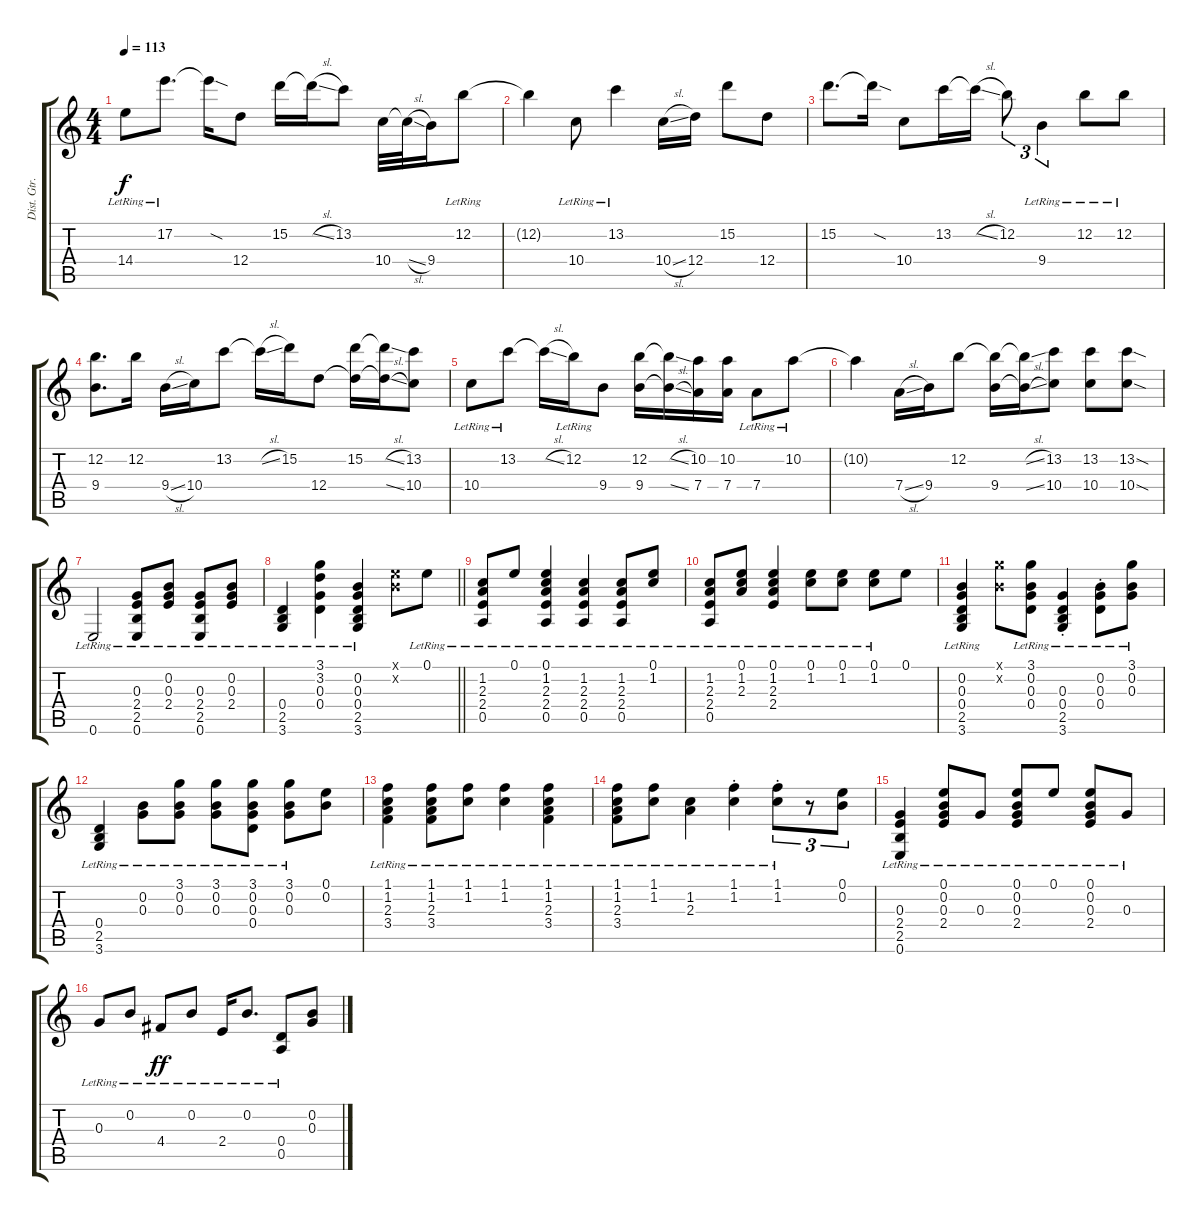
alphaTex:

\track ("Dist. Gtr." "Dist. Gtr.") {instrument overdrivenguitar}
\staff {score tabs}
\tuning (E4 B3 G3 D3 A2 E2) {hide}
\ts (4 4)
\tempo 113
\clef g2
\ks c
14.4{lr}.8{dy f instrument overdrivenguitar} 17.2{lr}.8{d} 17.2{sod t}.16 12.4.8 15.2.16 15.2{sl t}.16 13.2.8 10.4.32 10.4{sl t}.32 9.4.16 12.2{lr}.8 |
12.2{t}.4 10.4{lr}.8 13.2{lr}.4 10.4{sl}.16 12.4.16 15.2.8 12.4.8 |
15.2.8{d} 15.2{sod t}.16 10.4.8 13.2.16 13.2{sl t}.16 12.2.8{tu (3 2)} 9.4{lr}.4{tu (3 2)} 12.2{lr}.8 12.2{lr}.8 |
(12.2 9.4).8{d} 12.2.16 9.4{sl}.16 10.4.16 13.2.8 13.2{sl t}.16 15.2.16 12.4.8 (15.2 12.4{t}).16 (15.2{sl t} 12.4{sl t}).16 (13.2 10.4).8 |
10.4{lr}.8 13.2{lr}.8 13.2{sl t}.16 12.2{lr}.16 9.4.8 (12.2 9.4).16 (12.2{sl t} 9.4{sl t}).16 (10.2 7.4).16 (10.2 7.4).16 7.4{lr}.8 10.2{lr}.8 |
10.2{t}.4 7.4{sl}.16 9.4.16 12.2.8 (12.2{t} 9.4).16 (12.2{sl t} 9.4{sl t}).16 (13.2 10.4).8 (13.2 10.4).8 (13.2{sod} 10.4{sod}).8 |
0.6{lr}.2 (0.3{lr} 2.4{lr} 2.5{lr} 0.6{lr}).8 (0.2{lr} 0.3{lr} 2.4{lr}).8 (0.3{lr} 2.4{lr} 2.5{lr} 0.6{lr}).8 (0.2{lr} 0.3{lr} 2.4{lr}).8 |
\barLineRight lightlight
(0.4{lr} 2.5{lr} 3.6{lr}).4 (3.1{lr} 3.2{lr} 0.3{lr} 0.4{lr}).4 (0.2{lr} 0.3{lr} 0.4{lr} 2.5{lr} 3.6{lr}).4 (0.1{x} 0.2{x}).8 0.1{lr}.8 |
(1.2{lr} 2.3{lr} 2.4{lr} 0.5{lr}).8 0.1{lr}.8 (0.1{lr} 1.2{lr} 2.3{lr} 2.4{lr} 0.5{lr}).4 (1.2{lr} 2.3{lr} 2.4{lr} 0.5{lr}).4 (1.2{lr} 2.3{lr} 2.4{lr} 0.5{lr}).8 (0.1{lr} 1.2{lr}).8 |
(1.2{lr} 2.3{lr} 2.4{lr} 0.5{lr}).8 (0.1{lr} 1.2{lr} 2.3{lr}).8 (0.1{lr} 1.2{lr} 2.3{lr} 2.4{lr}).4 (0.1{lr} 1.2{lr}).8 (0.1{lr} 1.2{lr}).8 (0.1{lr} 1.2{lr}).8 0.1.8 |
(0.2{lr} 0.3{lr} 0.4{lr} 2.5{lr} 3.6{lr}).4 (3.1{x} 0.2{x}).8 (3.1{lr} 0.2{lr} 0.3{lr} 0.4{lr}).8 (0.3{st lr} 0.4{st lr} 2.5{st lr} 3.6{st lr}).4 (0.2{st lr} 0.3{st lr} 0.4{st lr}).8 (3.1{lr} 0.2{lr} 0.3{lr}).8 |
(0.4{lr} 2.5{lr} 3.6{lr}).4 (0.2{lr} 0.3{lr}).8 (3.1{lr} 0.2{lr} 0.3{lr}).8 (3.1{lr} 0.2{lr} 0.3{lr}).8 (3.1{lr} 0.2{lr} 0.3{lr} 0.4{lr}).8 (3.1{lr} 0.2{lr} 0.3{lr}).8 (0.1 0.2).8 |
(1.1{lr} 1.2{lr} 2.3{lr} 3.4{lr}).4 (1.1{lr} 1.2{lr} 2.3{lr} 3.4{lr}).8 (1.1{lr} 1.2{lr}).8 (1.1{lr} 1.2{lr}).4 (1.1{lr} 1.2{lr} 2.3{lr} 3.4{lr}).4 |
(1.1{lr} 1.2{lr} 2.3{lr} 3.4{lr}).8 (1.1{lr} 1.2{lr}).8 (1.2{lr} 2.3{lr}).4 (1.1{st lr} 1.2{st lr}).4 (1.1{st lr} 1.2{st lr}).8{tu (3 2)} r.8{tu (3 2)} (0.1 0.2).8{tu (3 2)} |
(0.3{lr} 2.4{lr} 2.5{lr} 0.6{lr}).4 (0.1{lr} 0.2{lr} 0.3{lr} 2.4{lr}).8 0.3{lr}.8 (0.1{lr} 0.2{lr} 0.3{lr} 2.4{lr}).8 0.1{lr}.8 (0.1{lr} 0.2{lr} 0.3{lr} 2.4{lr}).8 0.3{lr}.8 |
0.3{lr}.8 0.2{lr}.8 4.4{lr}.8{dy ff} 0.2{lr}.8 2.4{lr}.16 0.2{lr}.8{d} (0.4{lr} 0.5{lr}).8 (0.2 0.3).8
